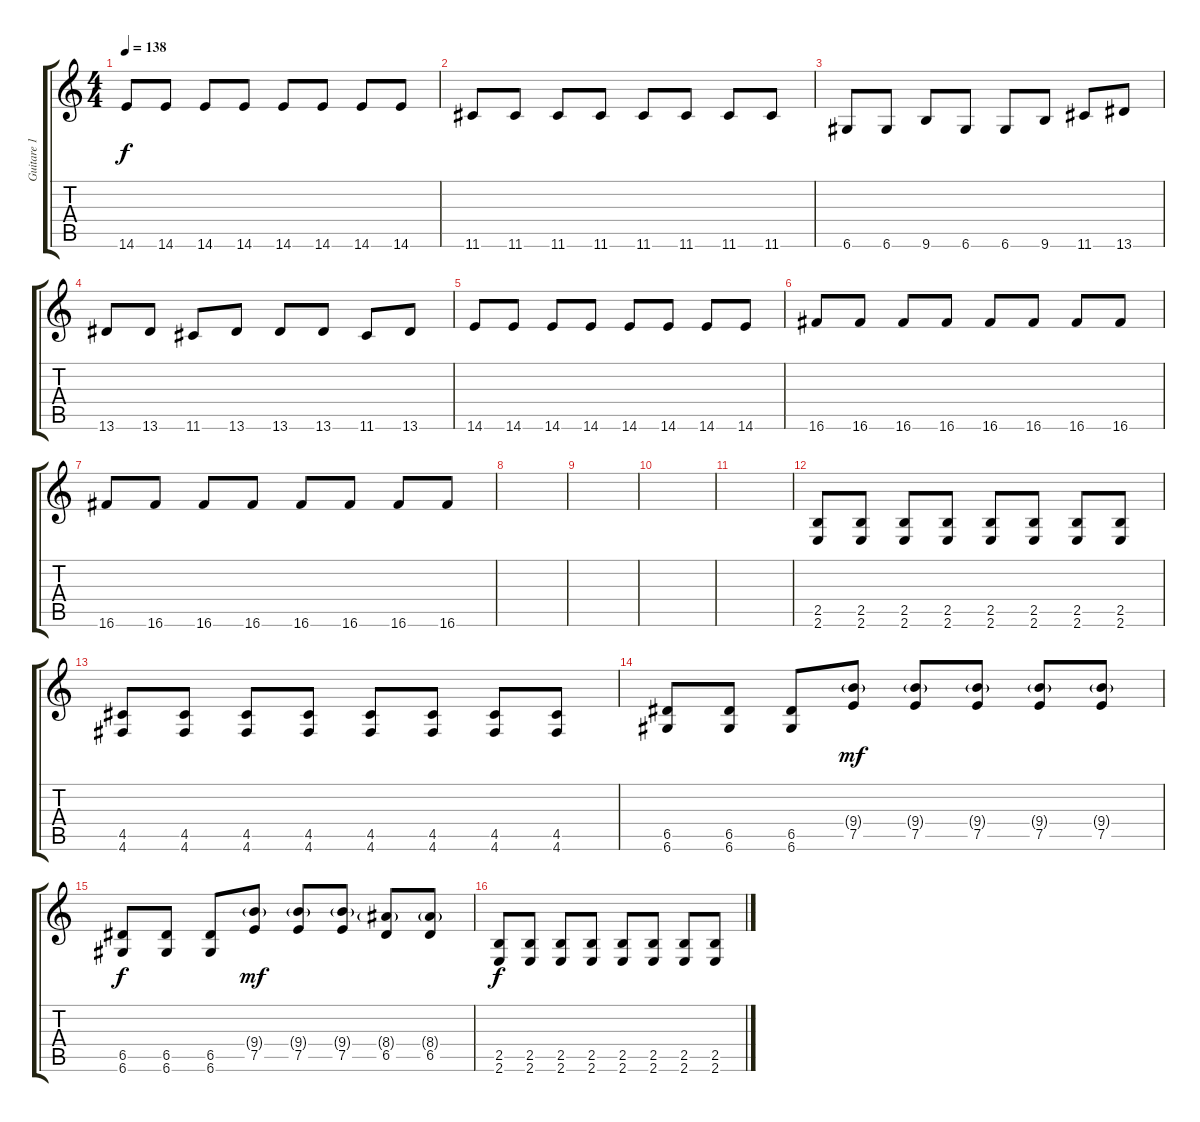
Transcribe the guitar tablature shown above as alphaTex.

\track ("Guitare 1" "Guitare 1") {instrument distortionguitar}
\staff {score tabs}
\tuning (E4 B3 G3 D3 A2 D2) {hide}
\ts (4 4)
\tempo 138
\clef g2
\ks c
14.6.8{dy f} 14.6.8 14.6.8 14.6.8 14.6.8 14.6.8 14.6.8 14.6.8 |
11.6.8 11.6.8 11.6.8 11.6.8 11.6.8 11.6.8 11.6.8 11.6.8 |
6.6.8 6.6.8 9.6.8 6.6.8 6.6.8 9.6.8 11.6.8 13.6.8 |
13.6.8 13.6.8 11.6.8 13.6.8 13.6.8 13.6.8 11.6.8 13.6.8 |
14.6.8 14.6.8 14.6.8 14.6.8 14.6.8 14.6.8 14.6.8 14.6.8 |
16.6.8 16.6.8 16.6.8 16.6.8 16.6.8 16.6.8 16.6.8 16.6.8 |
16.6.8 16.6.8 16.6.8 16.6.8 16.6.8 16.6.8 16.6.8 16.6.8 |
|
|
|
|
(2.5 2.6).8 (2.5 2.6).8 (2.5 2.6).8 (2.5 2.6).8 (2.5 2.6).8 (2.5 2.6).8 (2.5 2.6).8 (2.5 2.6).8 |
(4.5 4.6).8 (4.5 4.6).8 (4.5 4.6).8 (4.5 4.6).8 (4.5 4.6).8 (4.5 4.6).8 (4.5 4.6).8 (4.5 4.6).8 |
(6.5 6.6).8 (6.5 6.6).8 (6.5 6.6).8 (9.4{g} 7.5).8{dy mf} (9.4{g} 7.5).8 (9.4{g} 7.5).8 (9.4{g} 7.5).8 (9.4{g} 7.5).8 |
(6.5 6.6).8{dy f} (6.5 6.6).8 (6.5 6.6).8 (9.4{g} 7.5).8{dy mf} (9.4{g} 7.5).8 (9.4{g} 7.5).8 (8.4{g} 6.5).8 (8.4{g} 6.5).8 |
(2.5 2.6).8{dy f} (2.5 2.6).8 (2.5 2.6).8 (2.5 2.6).8 (2.5 2.6).8 (2.5 2.6).8 (2.5 2.6).8 (2.5 2.6).8
